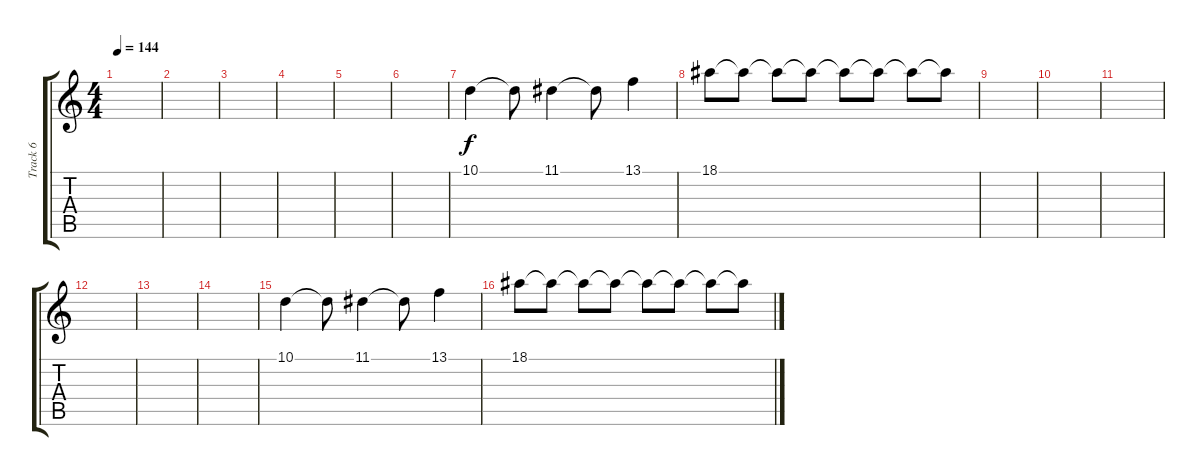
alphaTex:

\track ("Track 6" "Track 6") {instrument lead1square}
\staff {score tabs}
\tuning (E4 B3 G3 D3 A2 E2) {hide}
\ts (4 4)
\tempo 144
\clef g2
\ks c
|
|
|
|
|
|
10.1.4 10.1{t}.8 11.1.4 11.1{t}.8 13.1.4 |
18.1.8 18.1{t}.8 18.1{t}.8 18.1{t}.8 18.1{t}.8 18.1{t}.8 18.1{t}.8 18.1{t}.8 |
|
|
|
|
|
|
10.1.4 10.1{t}.8 11.1.4 11.1{t}.8 13.1.4 |
18.1.8 18.1{t}.8 18.1{t}.8 18.1{t}.8 18.1{t}.8 18.1{t}.8 18.1{t}.8 18.1{t}.8
